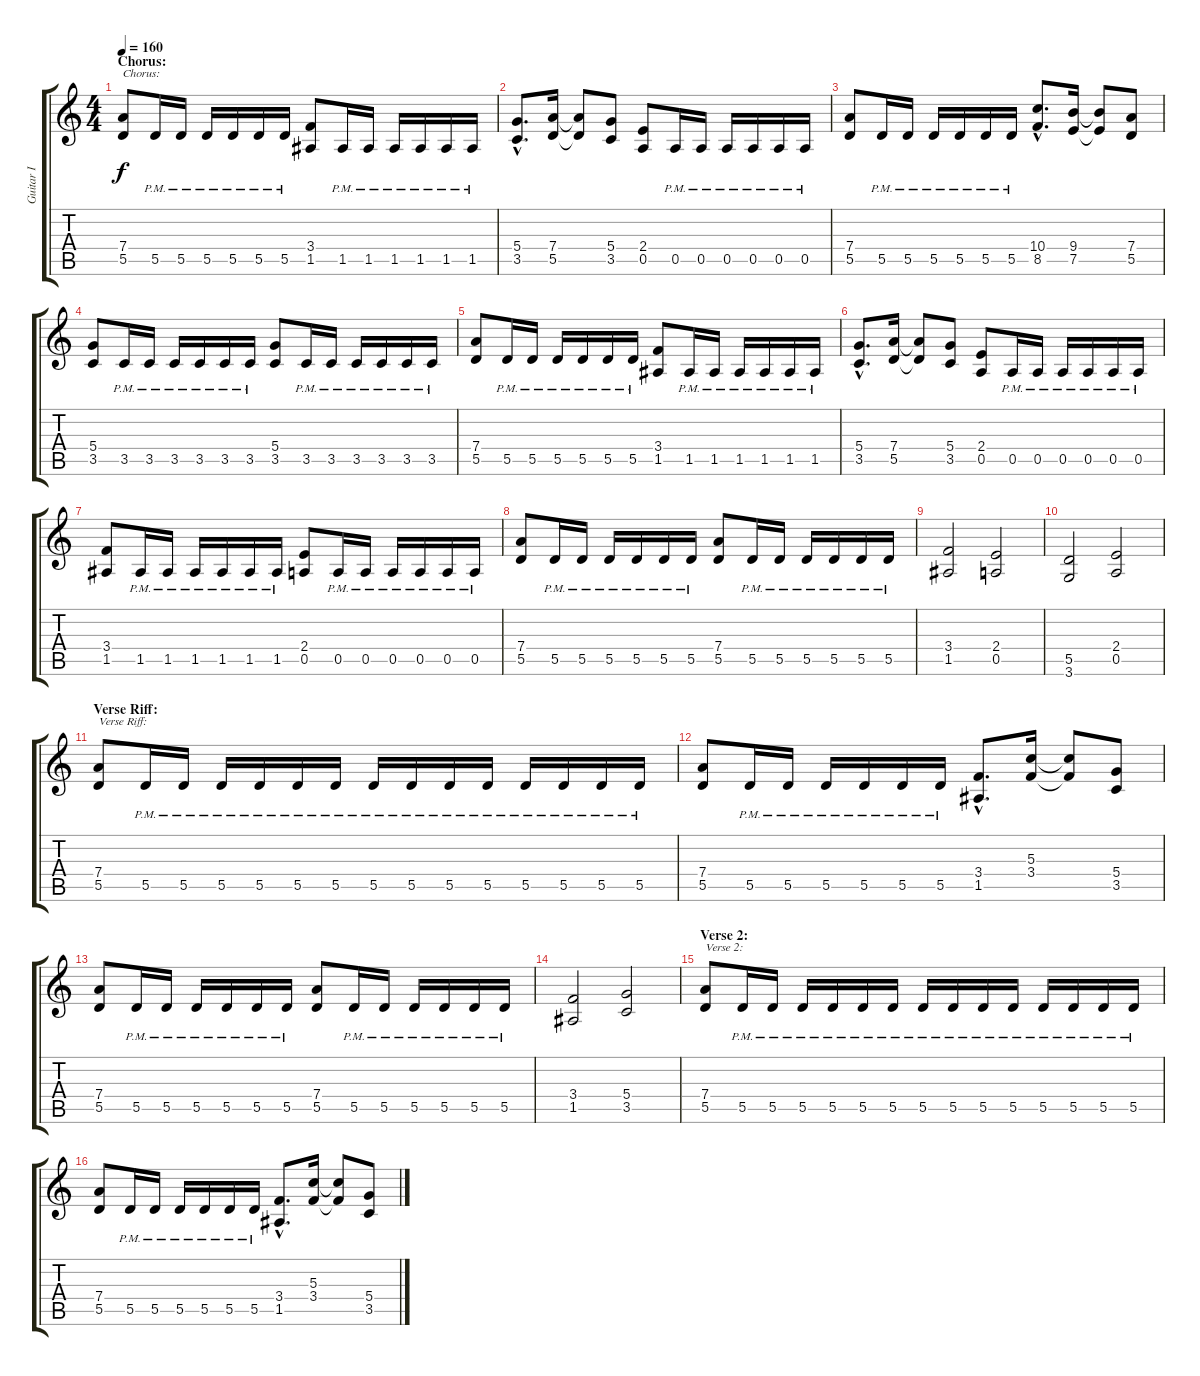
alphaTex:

\track ("Guitar I" "Guitar I") {instrument distortionguitar}
\staff {score tabs}
\tuning (E4 B3 G3 D3 A2 E2) {hide}
\ts (4 4)
\section ("" "Chorus:")
\tempo 160
\clef g2
\ks c
(7.4 5.5).8{txt "Chorus:" dy f} 5.5{pm}.16 5.5{pm}.16 5.5{pm}.16 5.5{pm}.16 5.5{pm}.16 5.5{pm}.16 (3.4 1.5).8 1.5{pm}.16 1.5{pm}.16 1.5{pm}.16 1.5{pm}.16 1.5{pm}.16 1.5{pm}.16 |
(5.4{hac} 3.5{hac}).8{d} (7.4 5.5).16 (7.4{t} 5.5{t}).8 (5.4 3.5).8 (2.4 0.5).8 0.5{pm}.16 0.5{pm}.16 0.5{pm}.16 0.5{pm}.16 0.5{pm}.16 0.5{pm}.16 |
(7.4 5.5).8 5.5{pm}.16 5.5{pm}.16 5.5{pm}.16 5.5{pm}.16 5.5{pm}.16 5.5{pm}.16 (10.4{hac} 8.5{hac}).8{d} (9.4 7.5).16 (9.4{t} 7.5{t}).8 (7.4 5.5).8 |
(5.4 3.5).8 3.5{pm}.16 3.5{pm}.16 3.5{pm}.16 3.5{pm}.16 3.5{pm}.16 3.5{pm}.16 (5.4 3.5).8 3.5{pm}.16 3.5{pm}.16 3.5{pm}.16 3.5{pm}.16 3.5{pm}.16 3.5{pm}.16 |
(7.4 5.5).8 5.5{pm}.16 5.5{pm}.16 5.5{pm}.16 5.5{pm}.16 5.5{pm}.16 5.5{pm}.16 (3.4 1.5).8 1.5{pm}.16 1.5{pm}.16 1.5{pm}.16 1.5{pm}.16 1.5{pm}.16 1.5{pm}.16 |
(5.4{hac} 3.5{hac}).8{d} (7.4 5.5).16 (7.4{t} 5.5{t}).8 (5.4 3.5).8 (2.4 0.5).8 0.5{pm}.16 0.5{pm}.16 0.5{pm}.16 0.5{pm}.16 0.5{pm}.16 0.5{pm}.16 |
(3.4 1.5).8 1.5{pm}.16 1.5{pm}.16 1.5{pm}.16 1.5{pm}.16 1.5{pm}.16 1.5{pm}.16 (2.4 0.5).8 0.5{pm}.16 0.5{pm}.16 0.5{pm}.16 0.5{pm}.16 0.5{pm}.16 0.5{pm}.16 |
(7.4 5.5).8 5.5{pm}.16 5.5{pm}.16 5.5{pm}.16 5.5{pm}.16 5.5{pm}.16 5.5{pm}.16 (7.4 5.5).8 5.5{pm}.16 5.5{pm}.16 5.5{pm}.16 5.5{pm}.16 5.5{pm}.16 5.5{pm}.16 |
(3.4 1.5).2 (2.4 0.5).2 |
(5.5 3.6).2 (2.4 0.5).2 |
\section ("" "Verse Riff:")
(7.4 5.5).8{txt "Verse Riff:"} 5.5{pm}.16 5.5{pm}.16 5.5{pm}.16 5.5{pm}.16 5.5{pm}.16 5.5{pm}.16 5.5{pm}.16 5.5{pm}.16 5.5{pm}.16 5.5{pm}.16 5.5{pm}.16 5.5{pm}.16 5.5{pm}.16 5.5{pm}.16 |
(7.4 5.5).8 5.5{pm}.16 5.5{pm}.16 5.5{pm}.16 5.5{pm}.16 5.5{pm}.16 5.5{pm}.16 (3.4{hac} 1.5{hac}).8{d} (5.3 3.4).16 (5.3{t} 3.4{t}).8 (5.4 3.5).8 |
(7.4 5.5).8 5.5{pm}.16 5.5{pm}.16 5.5{pm}.16 5.5{pm}.16 5.5{pm}.16 5.5{pm}.16 (7.4 5.5).8 5.5{pm}.16 5.5{pm}.16 5.5{pm}.16 5.5{pm}.16 5.5{pm}.16 5.5{pm}.16 |
(3.4 1.5).2 (5.4 3.5).2 |
\section ("" "Verse 2:")
(7.4 5.5).8{txt "Verse 2:"} 5.5{pm}.16 5.5{pm}.16 5.5{pm}.16 5.5{pm}.16 5.5{pm}.16 5.5{pm}.16 5.5{pm}.16 5.5{pm}.16 5.5{pm}.16 5.5{pm}.16 5.5{pm}.16 5.5{pm}.16 5.5{pm}.16 5.5{pm}.16 |
(7.4 5.5).8 5.5{pm}.16 5.5{pm}.16 5.5{pm}.16 5.5{pm}.16 5.5{pm}.16 5.5{pm}.16 (3.4{hac} 1.5{hac}).8{d} (5.3 3.4).16 (5.3{t} 3.4{t}).8 (5.4 3.5).8
